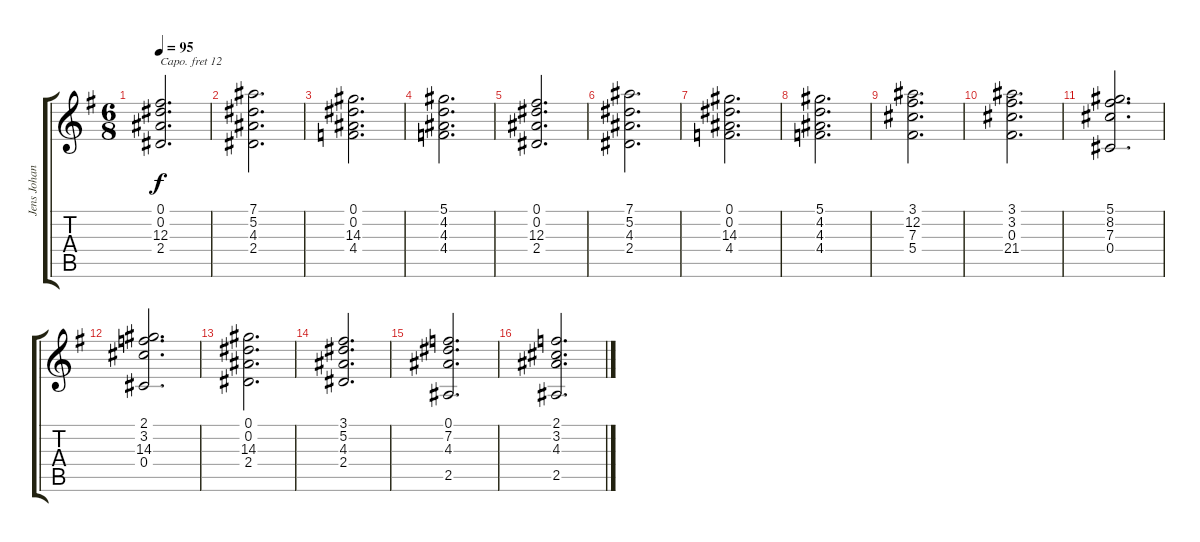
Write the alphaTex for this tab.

\track ("Jens Johansson (Strings II)" "Jens Johan") {instrument synthstrings1}
\staff {score tabs}
\capo 12
\tuning (Eb4 Bb3 Gb3 Db3 Ab2 Eb2) {hide}
\ts (6 8)
\tempo 95
\clef g2
\ks g
(0.1 0.2 12.3 2.4).2{d dy f} |
(7.1 5.2 4.3 2.4).2{d} |
(0.1 0.2 14.3 4.4).2{d} |
(5.1 4.2 4.3 4.4).2{d} |
(0.1 0.2 12.3 2.4).2{d} |
(7.1 5.2 4.3 2.4).2{d} |
(0.1 0.2 14.3 4.4).2{d} |
(5.1 4.2 4.3 4.4).2{d} |
(3.1 12.2 7.3 5.4).2{d} |
(3.1 3.2 0.3 21.4).2{d} |
(5.1 8.2 7.3 0.4).2{d} |
(2.1 3.2 14.3 0.4).2{d} |
(0.1 0.2 14.3 2.4).2{d} |
(3.1 5.2 4.3 2.4).2{d} |
(0.1 7.2 4.3 2.5).2{d} |
(2.1 3.2 4.3 2.5).2{d}
